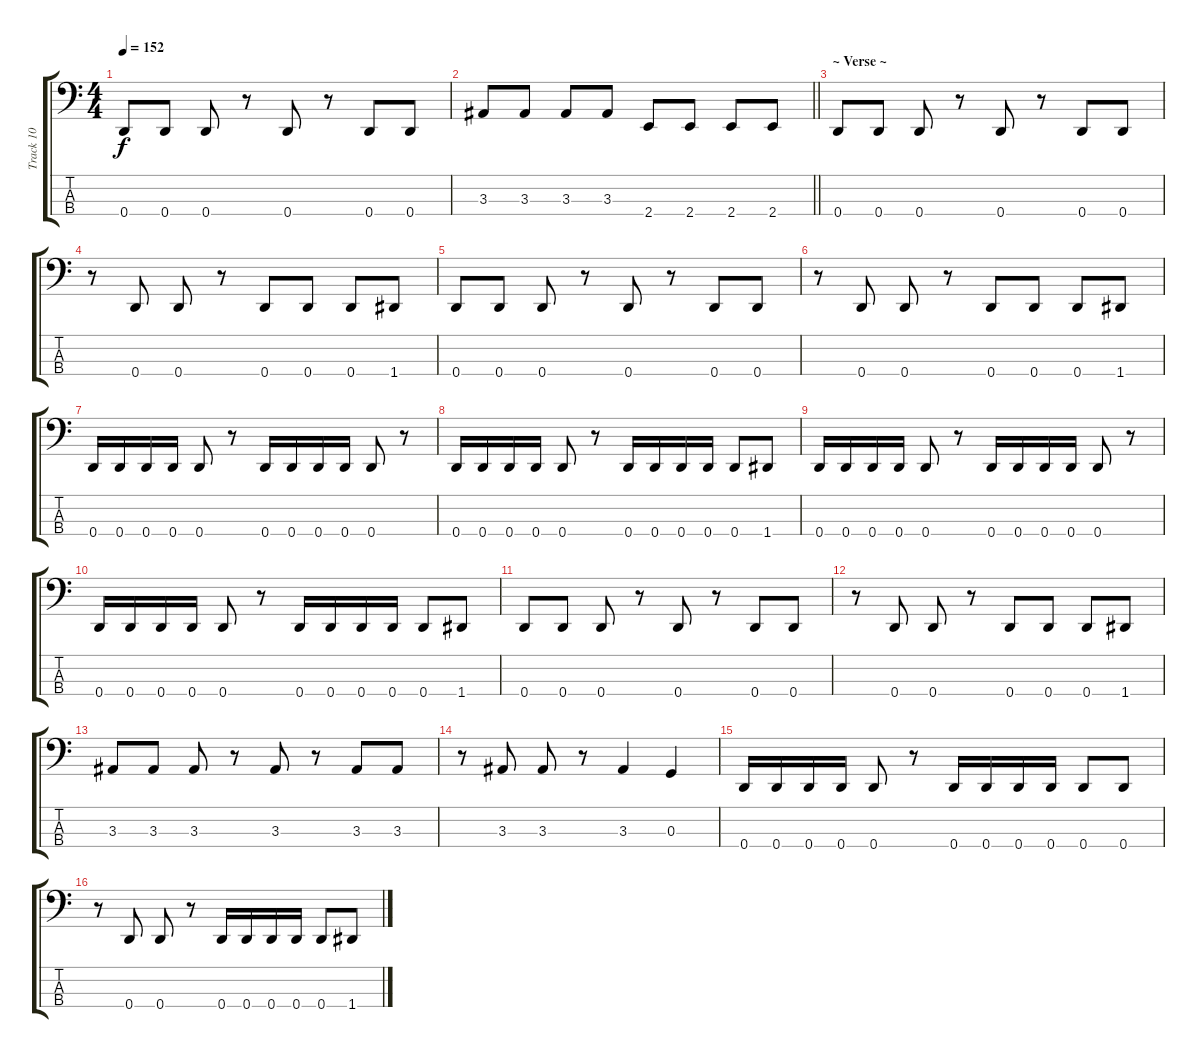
\track ("Track 10" "Track 10") {instrument electricbasspick}
\staff {score tabs}
\tuning (F2 C2 G1 D1) {hide}
\ts (4 4)
\tempo 152
\clef f4
\ks c
0.4.8{dy f} 0.4.8 0.4.8 r.8 0.4.8 r.8 0.4.8 0.4.8 |
\barLineRight lightlight
3.3.8 3.3.8 3.3.8 3.3.8 2.4.8 2.4.8 2.4.8 2.4.8 |
\section ("" "~ Verse ~")
0.4.8 0.4.8 0.4.8 r.8 0.4.8 r.8 0.4.8 0.4.8 |
r.8 0.4.8 0.4.8 r.8 0.4.8 0.4.8 0.4.8 1.4.8 |
0.4.8 0.4.8 0.4.8 r.8 0.4.8 r.8 0.4.8 0.4.8 |
r.8 0.4.8 0.4.8 r.8 0.4.8 0.4.8 0.4.8 1.4.8 |
0.4.16 0.4.16 0.4.16 0.4.16 0.4.8 r.8 0.4.16 0.4.16 0.4.16 0.4.16 0.4.8 r.8 |
0.4.16 0.4.16 0.4.16 0.4.16 0.4.8 r.8 0.4.16 0.4.16 0.4.16 0.4.16 0.4.8 1.4.8 |
0.4.16 0.4.16 0.4.16 0.4.16 0.4.8 r.8 0.4.16 0.4.16 0.4.16 0.4.16 0.4.8 r.8 |
0.4.16 0.4.16 0.4.16 0.4.16 0.4.8 r.8 0.4.16 0.4.16 0.4.16 0.4.16 0.4.8 1.4.8 |
0.4.8 0.4.8 0.4.8 r.8 0.4.8 r.8 0.4.8 0.4.8 |
r.8 0.4.8 0.4.8 r.8 0.4.8 0.4.8 0.4.8 1.4.8 |
3.3.8 3.3.8 3.3.8 r.8 3.3.8 r.8 3.3.8 3.3.8 |
r.8 3.3.8 3.3.8 r.8 3.3.4 0.3.4 |
0.4.16 0.4.16 0.4.16 0.4.16 0.4.8 r.8 0.4.16 0.4.16 0.4.16 0.4.16 0.4.8 0.4.8 |
r.8 0.4.8 0.4.8 r.8 0.4.16 0.4.16 0.4.16 0.4.16 0.4.8 1.4.8
